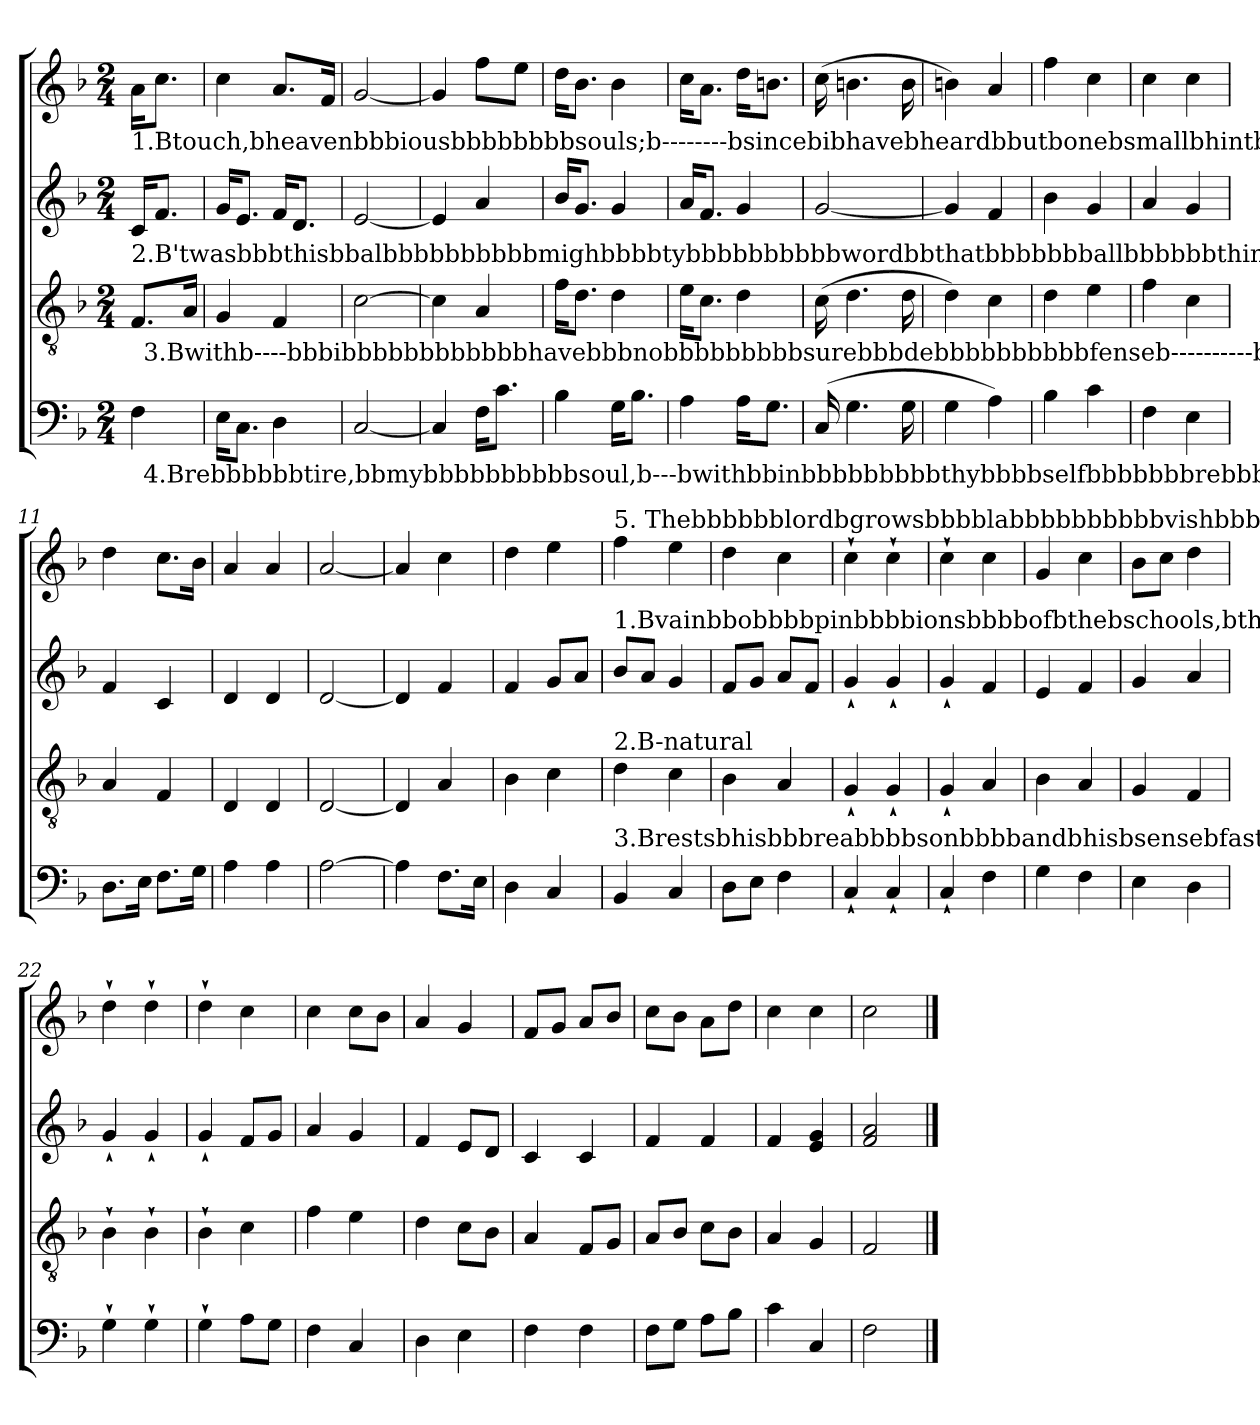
**kern	**kern	**kern	**kern
*part4	*part3	*part2	*part1
*staff4	*staff3	*staff2	*staff1
*clefF4	*clefGv2	*clefG2	*clefG2
*k[b-]	*k[b-]	*k[b-]	*k[b-]
*F:	*F:	*F:	*F:
*M2/4	*M2/4	*M2/4	*M2/4
=1	=1	=1	=1
!	!	!LO:TX:a:t=1.Btouch,bheavenbbbiousbbbbbbbbsouls;b--------bsincebibhavebheardbbutbonebsmallbhintbfrombthee,bfrombballbbthe	!
!	!LO:TX:a:t=2.B'twasbbbthisbbalbbbbbbbbbbmighbbbbtybbbbbbbbbbwordbbthatbbbbbbballbbbbbbthingsbbbbbmade&colon;b-------bhebgraspsbwholebnaturebinbhisbbbbbbbsinglebbhand;bbbballbbbbbbbbthebbebb	!	!
!LO:N:head=solid	!LO:N:head=solid	!	!LO:N:head=solid
*^	*	*	*
4F\	32ryy	8.F/L	16c/KL	16a\KL
!	!LO:TX:b:t=4.Brebbbbbbtire,bbmybbbbbbbbbbsoul,b---bwithbbinbbbbbbbbbthybbbbselfbbbbbbbrebbbbbbbbbbtire,b-----------bbabwaybfrombsensebandbeverybbbboutwardbshow&colon;bbbbnowbbbletbbbmy	!	!	!
!	!LO:TX:a:t=3.Bwithb----bbbibbbbbbbbbbbbhavebbbnobbbbbbbbbsurebbbdebbbbbbbbbbfenseb----------bfrombtroopsbofberrorsbthatbbesiegebmebround;bbbbbbbutbbbbbhebbthat	!	!	!
.	8..ryy	.	.	.
!	!	!	!LO:N:head=solid	!
.	.	.	8.f/J	8.cc\J
!	!	!LO:N:head=solid	!	!
.	.	16A/Jk	.	.
=2	=2	=2	=2	=2
!LO:N:head=solid	!	!	!	!
*v	*v	*	*	*
16E\KL	4G/	16g/KL	4cc\
!	!	!LO:N:head=solid	!
8.C\J	.	8.e/J	.
!LO:N:head=solid	!LO:N:head=solid	!LO:N:head=solid	!LO:N:head=solid
4D\	4F/	16f/KL	8.a/L
!	!	!LO:N:head=solid	!
.	.	8.d/J	.
!	!	!	!LO:N:head=solid
.	.	.	16f/Jk
=3	=3	=3	=3
!	!	!LO:N:head=open	!
[<2C/	[>2c\	[<2e/	[<2g/
=4	=4	=4	=4
!	!	!LO:N:head=solid	!
4C/]	4c\]	4e/]	4g/]
!LO:N:head=solid	!LO:N:head=solid	!LO:N:head=solid	!LO:N:head=solid
16F\KL	4A/	4a/	8ff\L
8.c\J	.	.	.
!	!	!	!LO:N:head=solid
.	.	.	8ee\J
=5	=5	=5	=5
!LO:N:head=solid	!LO:N:head=solid	!LO:N:head=solid	!LO:N:head=solid
4B-\	16f\KL	16b-/KL	16dd\KL
!	!LO:N:head=solid	!	!LO:N:head=solid
.	8.d\J	8.g/J	8.b-\J
!	!LO:N:head=solid	!	!LO:N:head=solid
16G\KL	4d\	4g/	4b-\
!LO:N:head=solid	!	!	!
8.B-\J	.	.	.
=6	=6	=6	=6
!LO:N:head=solid	!LO:N:head=solid	!LO:N:head=solid	!
4A\	16e\KL	16a/KL	16cc\KL
!	!	!LO:N:head=solid	!LO:N:head=solid
.	8.c\J	8.f/J	8.a\J
!LO:N:head=solid	!LO:N:head=solid	!	!LO:N:head=solid
16A\KL	4d\	4g/	16dd\KL
!	!	!	!LO:N:head=solid
8.G\J	.	.	8.bn\J
=7	=7	=7	=7
(16C/	(>16c\	[<2g/	(>16cc\
!	!LO:N:head=solid	!	!LO:N:head=solid
4.G\	4.d\	.	4.bn\
!	!LO:N:head=solid	!	!LO:N:head=solid
16G\	16d\	.	16b\
=8	=8	=8	=8
!	!LO:N:head=solid	!	!LO:N:head=solid
4G\	4d\)	4g/]	4bn\)
!LO:N:head=solid	!	!LO:N:head=solid	!LO:N:head=solid
4A\)	4c\	4f/	4a/
=9	=9	=9	=9
!LO:N:head=solid	!LO:N:head=solid	!LO:N:head=solid	!LO:N:head=solid
4B-\	4d\	4b-\	4ff\
!	!LO:N:head=solid	!	!
4c\	4e\	4g/	4cc\
=10	=10	=10	=10
!LO:N:head=solid	!LO:N:head=solid	!LO:N:head=solid	!
4F\	4f\	4a/	4cc>\
!LO:N:head=solid	!	!	!
4E\	4c\	4g/	4cc\
=11	=11	=11	=11
!LO:N:head=solid	!LO:N:head=solid	!LO:N:head=solid	!LO:N:head=solid
8.D\L	4A/	4f/	4dd\
!LO:N:head=solid	!	!	!
16E\Jk	.	.	.
!LO:N:head=solid	!LO:N:head=solid	!	!
8.F\L	4F/	4c/	8.cc\L
!	!	!	!LO:N:head=solid
16G\Jk	.	.	16b-\Jk
=12	=12	=12	=12
!LO:N:head=solid	!LO:N:head=solid	!LO:N:head=solid	!LO:N:head=solid
4A\	4D/	4d/	4a/
!LO:N:head=solid	!LO:N:head=solid	!LO:N:head=solid	!LO:N:head=solid
4A\	4D/	4d/	4a/
=13	=13	=13	=13
!LO:N:head=open	!LO:N:head=open	!LO:N:head=open	!LO:N:head=open
[>2A\	[<2D/	[<2d/	[<2a/
=14	=14	=14	=14
!LO:N:head=solid	!LO:N:head=solid	!LO:N:head=solid	!LO:N:head=solid
4A\]	4D/]	4d/]	4a/]
!LO:N:head=solid	!LO:N:head=solid	!LO:N:head=solid	!
8.F\L	4A/	4f/	4cc\
!LO:N:head=solid	!	!	!
16E\Jk	.	.	.
=15	=15	=15	=15
!LO:N:head=solid	!LO:N:head=solid	!LO:N:head=solid	!LO:N:head=solid
4D\	4B-\	4f/	4dd>\
!	!	!	!LO:N:head=solid
4C/	4c\	8g/L	4ee\
!	!	!LO:N:head=solid	!
.	.	8a/J	.
!!LO:LB:g=z
=16	=16	=16	=16
!	!	!	!LO:TX:a:t=5. Thebbbbbblordbgrowsbbbblabbbbbbbbbbvishbbbbbbofbbbbbbbbbhisbbbbbbbheav'nlybbbbbbbbbbblight,b-----------andbpoursbwholebfloodsbonbsuchbabmindbasbthis;bbbfledbbfrombthe
!	!	!LO:TX:a:t=1.Bvainbbobbbbpinbbbbionsbbbbofbthebschools,bthatbpa-gean-trybbofbbbbknowingbfools,bbibbbbbbbbbbfeelbbbmybbbpowersbbrebbbvinelybbbbfree.	!
!	!LO:TX:a:t=2.B-natural	!	!
!LO:TX:a:t=3.Brestsbhisbbbreabbbbsonbbbbandbhisbsensebfastbhere,bandbnemove	!	!	!
!LO:N:head=solid	!LO:N:head=solid	!LO:N:head=solid	!LO:N:head=solid
4BB-/	4d\	8b-/L	4ff\
!	!	!LO:N:head=solid	!
.	.	8a/J	.
!	!	!	!LO:N:head=solid
4C/	4c\	4g/	4ee\
=17	=17	=17	=17
!LO:N:head=solid	!LO:N:head=solid	!LO:N:head=solid	!LO:N:head=solid
8D\L	4B-\	8f/L	4dd\
!LO:N:head=solid	!	!	!
8E\J	.	8g/J	.
!LO:N:head=solid	!LO:N:head=solid	!LO:N:head=solid	!
4F\	4A/	8a/L	4cc\
!	!	!LO:N:head=solid	!
.	.	8f/J	.
=18	=18	=18	=18
4C`</	4G`</	4g`</	4cc`>\
4C`</	4G`</	4g`</	4cc`>\
=19	=19	=19	=19
4C`</	4G`</	4g`</	4cc`>\
!LO:N:head=solid	!LO:N:head=solid	!LO:N:head=solid	!
4F\	4A/	4f/	4cc\
=20	=20	=20	=20
!	!LO:N:head=solid	!LO:N:head=solid	!
4G\	4B-\	4e/	4g/
!LO:N:head=solid	!LO:N:head=solid	!LO:N:head=solid	!
4F\	4A/	4f/	4cc\
=21	=21	=21	=21
!LO:N:head=solid	!	!	!LO:N:head=solid
4E\	4G/	4g/	8b-\L
.	.	.	8cc\J
!LO:N:head=solid	!LO:N:head=solid	!LO:N:head=solid	!LO:N:head=solid
4D\	4F/	4a/	4dd\
=22	=22	=22	=22
!	!LO:N:head=solid	!	!LO:N:head=solid
4G`>\	4B-`>\	4g`</	4dd`>\
!	!LO:N:head=solid	!	!LO:N:head=solid
4G`>\	4B-`>\	4g`</	4dd`>\
=23	=23	=23	=23
!	!LO:N:head=solid	!	!LO:N:head=solid
4G`>\	4B-`>\	4g`</	4dd`>\
!LO:N:head=solid	!	!LO:N:head=solid	!
8A\L	4c\	8f/L	4cc\
8G\J	.	8g/J	.
=24	=24	=24	=24
!LO:N:head=solid	!LO:N:head=solid	!LO:N:head=solid	!
4F\	4f\	4a/	4cc\
!	!LO:N:head=solid	!	!
4C/	4e\	4g/	8cc\L
!	!	!	!LO:N:head=solid
.	.	.	8b-\J
=25	=25	=25	=25
!LO:N:head=solid	!LO:N:head=solid	!LO:N:head=solid	!LO:N:head=solid
4D\	4d\	4f/	4a/
!LO:N:head=solid	!	!LO:N:head=solid	!
4E\	8c\L	8e/L	4g/
!	!LO:N:head=solid	!LO:N:head=solid	!
.	8B-\J	8d/J	.
=26	=26	=26	=26
!LO:N:head=solid	!LO:N:head=solid	!	!LO:N:head=solid
4F\	4A/	4c/	8f/L
.	.	.	8g/J
!LO:N:head=solid	!LO:N:head=solid	!	!LO:N:head=solid
4F\	8F/L	4c/	8a/L
!	!	!	!LO:N:head=solid
.	8G/J	.	8b-/J
=27	=27	=27	=27
!LO:N:head=solid	!LO:N:head=solid	!LO:N:head=solid	!
8F\L	8A/L	4f/	8cc\L
!	!LO:N:head=solid	!	!LO:N:head=solid
8G\J	8B-/J	.	8b-\J
!LO:N:head=solid	!	!LO:N:head=solid	!LO:N:head=solid
8A\L	8c\L	4f/	8a\L
!LO:N:head=solid	!LO:N:head=solid	!	!LO:N:head=solid
8B-\J	8B-\J	.	8dd\J
=28	=28	=28	=28
!	!LO:N:head=solid	!LO:N:head=solid	!
4c\	4A/	4f/	4cc\
!	!	!LO:N:n=1:head=solid	!
4C/	4G/	4e/ 4g/	4cc\
=29	=29	=29	=29
!	!	!LO:N:n=2:head=open	!
2F\	2F/	2f/ 2a/	2cc\
==	==	==	==
*-	*-	*-	*-
